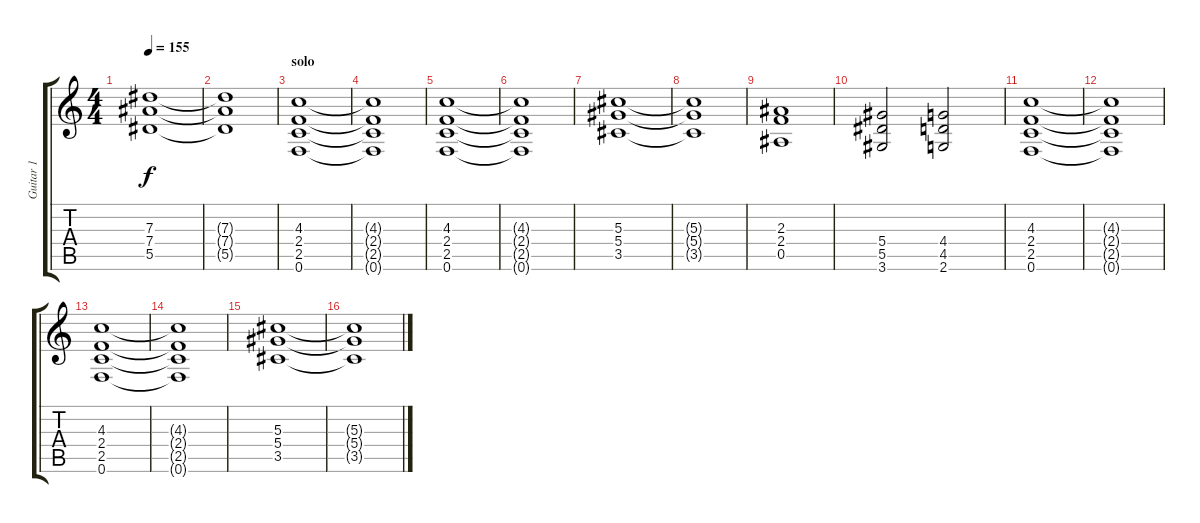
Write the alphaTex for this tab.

\track ("Guitar 1" "Guitar 1") {instrument overdrivenguitar}
\staff {score tabs}
\tuning (F4 C4 Ab3 Eb3 Bb2 F2) {hide}
\ts (4 4)
\tempo 155
\clef g2
\ks c
(7.3{t} 7.4{t} 5.5{t}).1{dy f} |
(7.3{t} 7.4{t} 5.5{t}).1 |
\section ("" "solo")
(4.3 2.4 2.5 0.6).1 |
(4.3{t} 2.4{t} 2.5{t} 0.6{t}).1 |
(4.3 2.4 2.5 0.6).1 |
(4.3{t} 2.4{t} 2.5{t} 0.6{t}).1 |
(5.3 5.4 3.5).1 |
(5.3{t} 5.4{t} 3.5{t}).1 |
(2.3 2.4 0.5).1 |
(5.4 5.5 3.6).2 (4.4 4.5 2.6).2 |
\section ("" "")
(4.3 2.4 2.5 0.6).1 |
(4.3{t} 2.4{t} 2.5{t} 0.6{t}).1 |
(4.3 2.4 2.5 0.6).1 |
(4.3{t} 2.4{t} 2.5{t} 0.6{t}).1 |
(5.3 5.4 3.5).1 |
(5.3{t} 5.4{t} 3.5{t}).1
